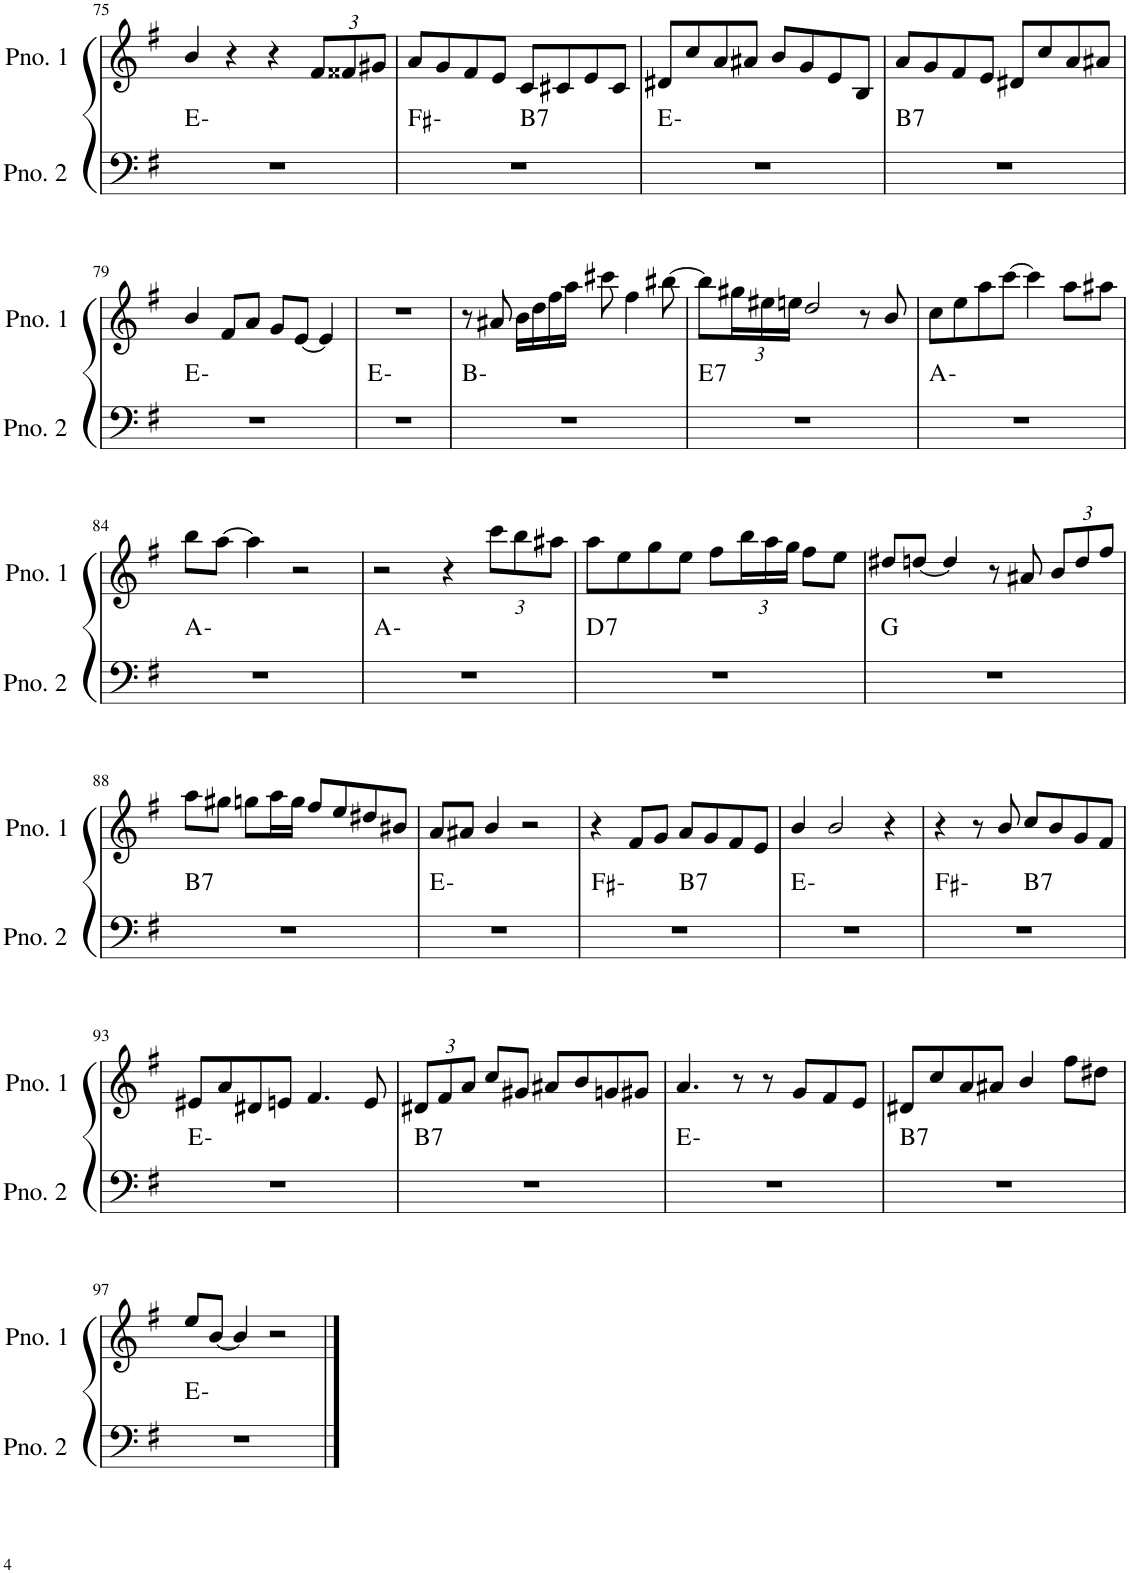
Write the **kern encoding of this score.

**kern	**harte	**kern
*part2	*part2	*part1
*staff2	*	*staff1
*I"ピアノ 2	*	*I"ピアノ 1
!!LO:PB:g=z
*clefF4	*	*clefG2
*k[f#]	*	*k[f#]
*M4/4	*	*M4/4
=75	=75	=75
1r	E:min	4b/
.	.	4r
.	.	4r
*	*	*Xbrackettup
.	.	12f#/L
.	.	12f##X/
.	.	12g#X/J
=76	=76	=76
*^	*	*
1r	2ryy	F#:min	8a/L
.	.	.	8g/
.	.	.	8f#/
.	.	.	8e/J
!	!	!LO:H:kt=7	!
.	2ryy	B:7	8c/L
.	.	.	8c#X/
.	.	.	8e/
.	.	.	8c#/J
*v	*v	*	*
=77	=77	=77
1r	E:min	8d#X/L
.	.	8cc/
.	.	8a/
.	.	8a#X/J
.	.	8b/L
.	.	8g/
.	.	8e/
.	.	8B/J
=78	=78	=78
!	!LO:H:kt=7	!
1r	B:7	8a/L
.	.	8g/
.	.	8f#/
.	.	8e/J
.	.	8d#X/L
.	.	8cc/
.	.	8a/
.	.	8a#X/J
!!LO:LB:g=z
=79	=79	=79
1r	E:min	4b/
.	.	8f#/L
.	.	8a/J
.	.	8g/L
.	.	[8e/J
.	.	4e/]
=80	=80	=80
1r	E:min	1r
=81	=81	=81
1r	B:min	8r
.	.	8a#X/
.	.	16b\LL
.	.	16dd\
.	.	16ff#\
.	.	16aa\JJ
.	.	8ccc#X\
.	.	4ff#\
.	.	[8bb#X\
=82	=82	=82
!	!LO:H:kt=7	!
1r	E:7	8bb#\L]
.	.	24gg#X\L
.	.	24ee#X\
.	.	24een\JJ
.	.	2dd/
.	.	8r
.	.	8b/
=83	=83	=83
1r	A:min	8cc\L
.	.	8ee\
.	.	8aa\
.	.	[8ccc\J
.	.	4ccc\]
.	.	8aa\L
.	.	8aa#X\J
!!LO:LB:g=z
=84	=84	=84
1r	A:min	8bb\L
.	.	[8aa\J
.	.	4aa\]
.	.	2r
=85	=85	=85
1r	A:min	2r
.	.	4r
.	.	12ccc\L
.	.	12bb\
.	.	12aa#X\J
=86	=86	=86
!	!LO:H:kt=7	!
1r	D:7	8aa\L
.	.	8ee\
.	.	8gg\
.	.	8ee\J
.	.	8ff#\L
.	.	24bb\L
.	.	24aa\
.	.	24gg\JJ
.	.	8ff#\L
.	.	8ee\J
=87	=87	=87
1r	G:maj	8dd#X/L
.	.	[8ddn/J
.	.	4dd/]
.	.	8r
.	.	8a#X/
.	.	12b/L
.	.	12dd/
.	.	12ff#/J
!!LO:LB:g=z
=88	=88	=88
!	!LO:H:kt=7	!
1r	B:7	8aa\L
.	.	8gg#X\J
.	.	8ggn\L
.	.	16aa\L
.	.	16gg\JJ
.	.	8ff#/L
.	.	8ee/
.	.	8dd#X/
.	.	8b#X/J
=89	=89	=89
1r	E:min	8a/L
.	.	8a#X/J
.	.	4b/
.	.	2r
=90	=90	=90
*^	*	*
1r	2ryy	F#:min	4r
.	.	.	8f#/L
.	.	.	8g/J
!	!	!LO:H:kt=7	!
.	2ryy	B:7	8a/L
.	.	.	8g/
.	.	.	8f#/
.	.	.	8e/J
*v	*v	*	*
=91	=91	=91
1r	E:min	4b/
.	.	2b/
.	.	4r
=92	=92	=92
*^	*	*
1r	2ryy	F#:min	4r
.	.	.	8r
.	.	.	8b/
!	!	!LO:H:kt=7	!
.	2ryy	B:7	8cc/L
.	.	.	8b/
.	.	.	8g/
.	.	.	8f#/J
*v	*v	*	*
!!LO:LB:g=z
=93	=93	=93
1r	E:min	8e#X/L
.	.	8a/
.	.	8d#X/
.	.	8en/J
.	.	4.f#/
.	.	8e/
=94	=94	=94
!	!LO:H:kt=7	!
1r	B:7	12d#X/L
.	.	12f#/
.	.	12a/J
.	.	8cc/L
.	.	8g#X/J
.	.	8a#X/L
.	.	8b/
.	.	8gn/
.	.	8g#X/J
=95	=95	=95
1r	E:min	4.a/
.	.	8r
.	.	8r
.	.	8g/L
.	.	8f#/
.	.	8e/J
=96	=96	=96
!	!LO:H:kt=7	!
1r	B:7	8d#X/L
.	.	8cc/
.	.	8a/
.	.	8a#X/J
.	.	4b/
.	.	8ff#\L
.	.	8dd#X\J
!!LO:LB:g=z
=97	=97	=97
1r	E:min	8ee/L
.	.	[8b/J
.	.	4b/]
.	.	2r
==	==	==
*-	*-	*-
